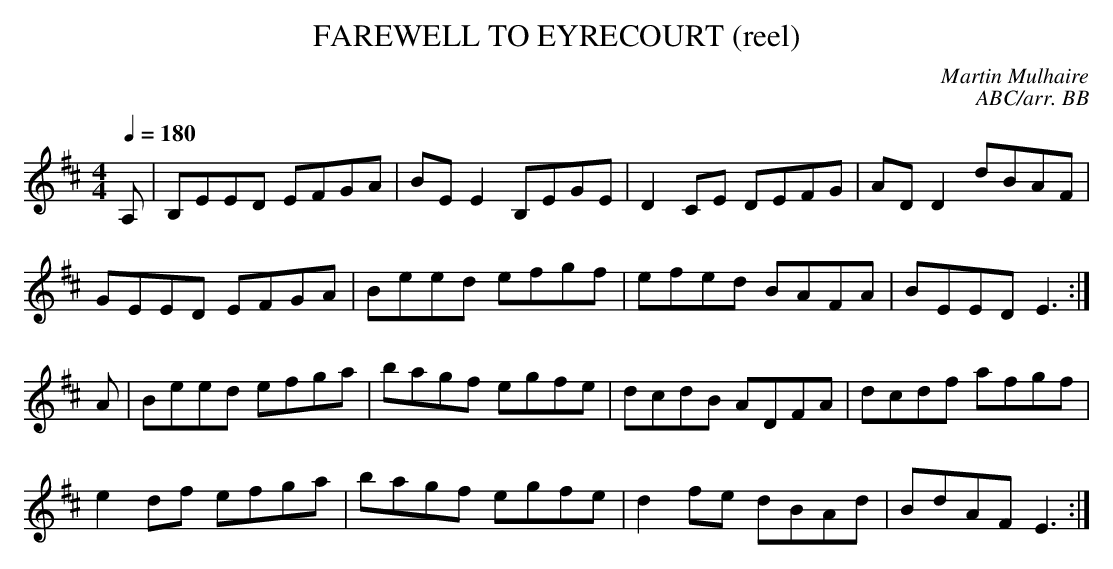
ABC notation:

X:1
T:FAREWELL TO EYRECOURT (reel)
C:Martin Mulhaire
C:ABC/arr. BB
Q:1/4=180
M:4/4
L:1/8
K:Edor
A,|B,EED EFGA|BE E2 B,EGE|D2 CE DEFG|AD D2 dBAF|
GEED EFGA|Beed efgf|efed BAFA|BEED E3 :|
A|Beed efga|bagf egfe|dcdB ADFA|dcdf afgf|
e2 df efga|bagf egfe|d2 fe dBAd|BdAF E3 :|
